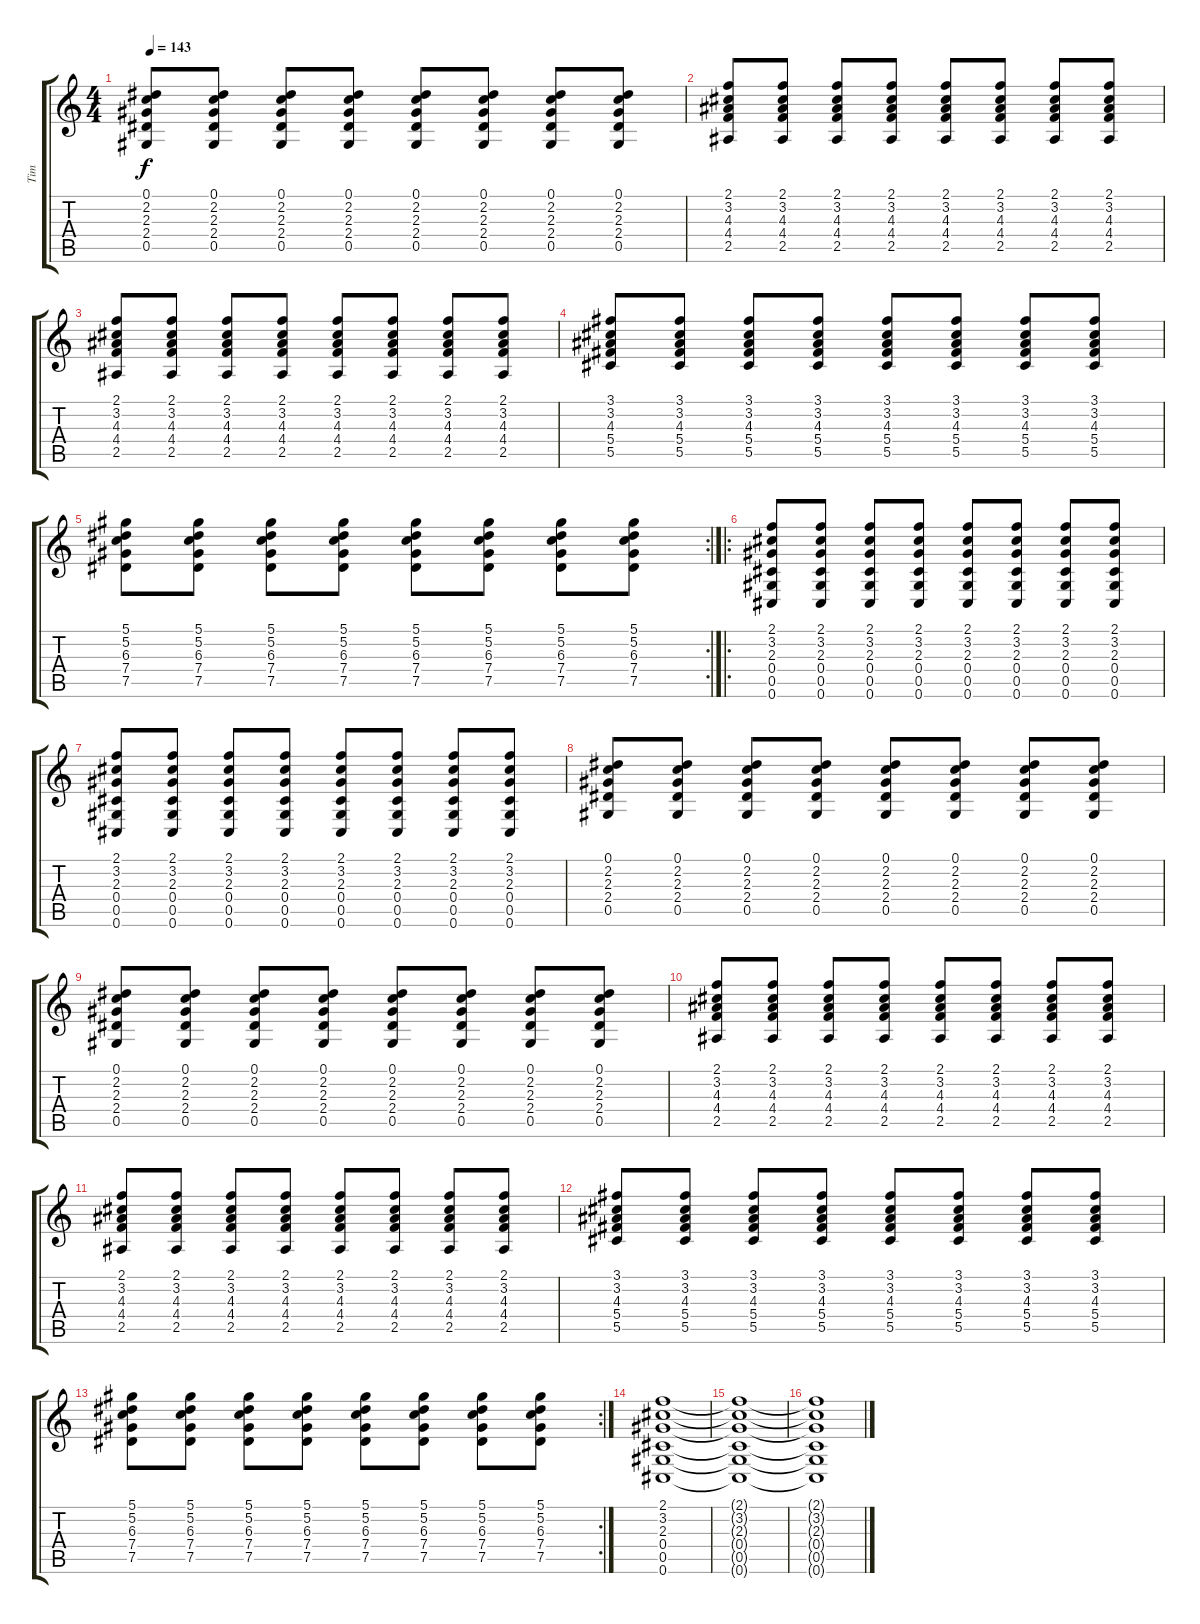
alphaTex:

\track ("Tim" "Tim") {instrument distortionguitar}
\staff {score tabs}
\tuning (Eb4 Bb3 Gb3 Db3 Ab2 Db2) {hide}
\ts (4 4)
\tempo 143
\clef g2
\ks c
(0.1 2.2 2.3 2.4 0.5).8{dy f} (0.1 2.2 2.3 2.4 0.5).8 (0.1 2.2 2.3 2.4 0.5).8 (0.1 2.2 2.3 2.4 0.5).8 (0.1 2.2 2.3 2.4 0.5).8 (0.1 2.2 2.3 2.4 0.5).8 (0.1 2.2 2.3 2.4 0.5).8 (0.1 2.2 2.3 2.4 0.5).8 |
(2.1 3.2 4.3 4.4 2.5).8 (2.1 3.2 4.3 4.4 2.5).8 (2.1 3.2 4.3 4.4 2.5).8 (2.1 3.2 4.3 4.4 2.5).8 (2.1 3.2 4.3 4.4 2.5).8 (2.1 3.2 4.3 4.4 2.5).8 (2.1 3.2 4.3 4.4 2.5).8 (2.1 3.2 4.3 4.4 2.5).8 |
(2.1 3.2 4.3 4.4 2.5).8 (2.1 3.2 4.3 4.4 2.5).8 (2.1 3.2 4.3 4.4 2.5).8 (2.1 3.2 4.3 4.4 2.5).8 (2.1 3.2 4.3 4.4 2.5).8 (2.1 3.2 4.3 4.4 2.5).8 (2.1 3.2 4.3 4.4 2.5).8 (2.1 3.2 4.3 4.4 2.5).8 |
(3.1 3.2 4.3 5.4 5.5).8 (3.1 3.2 4.3 5.4 5.5).8 (3.1 3.2 4.3 5.4 5.5).8 (3.1 3.2 4.3 5.4 5.5).8 (3.1 3.2 4.3 5.4 5.5).8 (3.1 3.2 4.3 5.4 5.5).8 (3.1 3.2 4.3 5.4 5.5).8 (3.1 3.2 4.3 5.4 5.5).8 |
\rc 2
(5.1 5.2 6.3 7.4 7.5).8 (5.1 5.2 6.3 7.4 7.5).8 (5.1 5.2 6.3 7.4 7.5).8 (5.1 5.2 6.3 7.4 7.5).8 (5.1 5.2 6.3 7.4 7.5).8 (5.1 5.2 6.3 7.4 7.5).8 (5.1 5.2 6.3 7.4 7.5).8 (5.1 5.2 6.3 7.4 7.5).8 |
\ro
(2.1 3.2 2.3 0.4 0.5 0.6).8 (2.1 3.2 2.3 0.4 0.5 0.6).8 (2.1 3.2 2.3 0.4 0.5 0.6).8 (2.1 3.2 2.3 0.4 0.5 0.6).8 (2.1 3.2 2.3 0.4 0.5 0.6).8 (2.1 3.2 2.3 0.4 0.5 0.6).8 (2.1 3.2 2.3 0.4 0.5 0.6).8 (2.1 3.2 2.3 0.4 0.5 0.6).8 |
(2.1 3.2 2.3 0.4 0.5 0.6).8 (2.1 3.2 2.3 0.4 0.5 0.6).8 (2.1 3.2 2.3 0.4 0.5 0.6).8 (2.1 3.2 2.3 0.4 0.5 0.6).8 (2.1 3.2 2.3 0.4 0.5 0.6).8 (2.1 3.2 2.3 0.4 0.5 0.6).8 (2.1 3.2 2.3 0.4 0.5 0.6).8 (2.1 3.2 2.3 0.4 0.5 0.6).8 |
(0.1 2.2 2.3 2.4 0.5).8 (0.1 2.2 2.3 2.4 0.5).8 (0.1 2.2 2.3 2.4 0.5).8 (0.1 2.2 2.3 2.4 0.5).8 (0.1 2.2 2.3 2.4 0.5).8 (0.1 2.2 2.3 2.4 0.5).8 (0.1 2.2 2.3 2.4 0.5).8 (0.1 2.2 2.3 2.4 0.5).8 |
(0.1 2.2 2.3 2.4 0.5).8 (0.1 2.2 2.3 2.4 0.5).8 (0.1 2.2 2.3 2.4 0.5).8 (0.1 2.2 2.3 2.4 0.5).8 (0.1 2.2 2.3 2.4 0.5).8 (0.1 2.2 2.3 2.4 0.5).8 (0.1 2.2 2.3 2.4 0.5).8 (0.1 2.2 2.3 2.4 0.5).8 |
(2.1 3.2 4.3 4.4 2.5).8 (2.1 3.2 4.3 4.4 2.5).8 (2.1 3.2 4.3 4.4 2.5).8 (2.1 3.2 4.3 4.4 2.5).8 (2.1 3.2 4.3 4.4 2.5).8 (2.1 3.2 4.3 4.4 2.5).8 (2.1 3.2 4.3 4.4 2.5).8 (2.1 3.2 4.3 4.4 2.5).8 |
(2.1 3.2 4.3 4.4 2.5).8 (2.1 3.2 4.3 4.4 2.5).8 (2.1 3.2 4.3 4.4 2.5).8 (2.1 3.2 4.3 4.4 2.5).8 (2.1 3.2 4.3 4.4 2.5).8 (2.1 3.2 4.3 4.4 2.5).8 (2.1 3.2 4.3 4.4 2.5).8 (2.1 3.2 4.3 4.4 2.5).8 |
(3.1 3.2 4.3 5.4 5.5).8 (3.1 3.2 4.3 5.4 5.5).8 (3.1 3.2 4.3 5.4 5.5).8 (3.1 3.2 4.3 5.4 5.5).8 (3.1 3.2 4.3 5.4 5.5).8 (3.1 3.2 4.3 5.4 5.5).8 (3.1 3.2 4.3 5.4 5.5).8 (3.1 3.2 4.3 5.4 5.5).8 |
\rc 2
(5.1 5.2 6.3 7.4 7.5).8 (5.1 5.2 6.3 7.4 7.5).8 (5.1 5.2 6.3 7.4 7.5).8 (5.1 5.2 6.3 7.4 7.5).8 (5.1 5.2 6.3 7.4 7.5).8 (5.1 5.2 6.3 7.4 7.5).8 (5.1 5.2 6.3 7.4 7.5).8 (5.1 5.2 6.3 7.4 7.5).8 |
(2.1 3.2 2.3 0.4 0.5 0.6).1{volume 0} |
(2.1{t} 3.2{t} 2.3{t} 0.4{t} 0.5{t} 0.6{t}).1 |
(2.1{t} 3.2{t} 2.3{t} 0.4{t} 0.5{t} 0.6{t}).1
